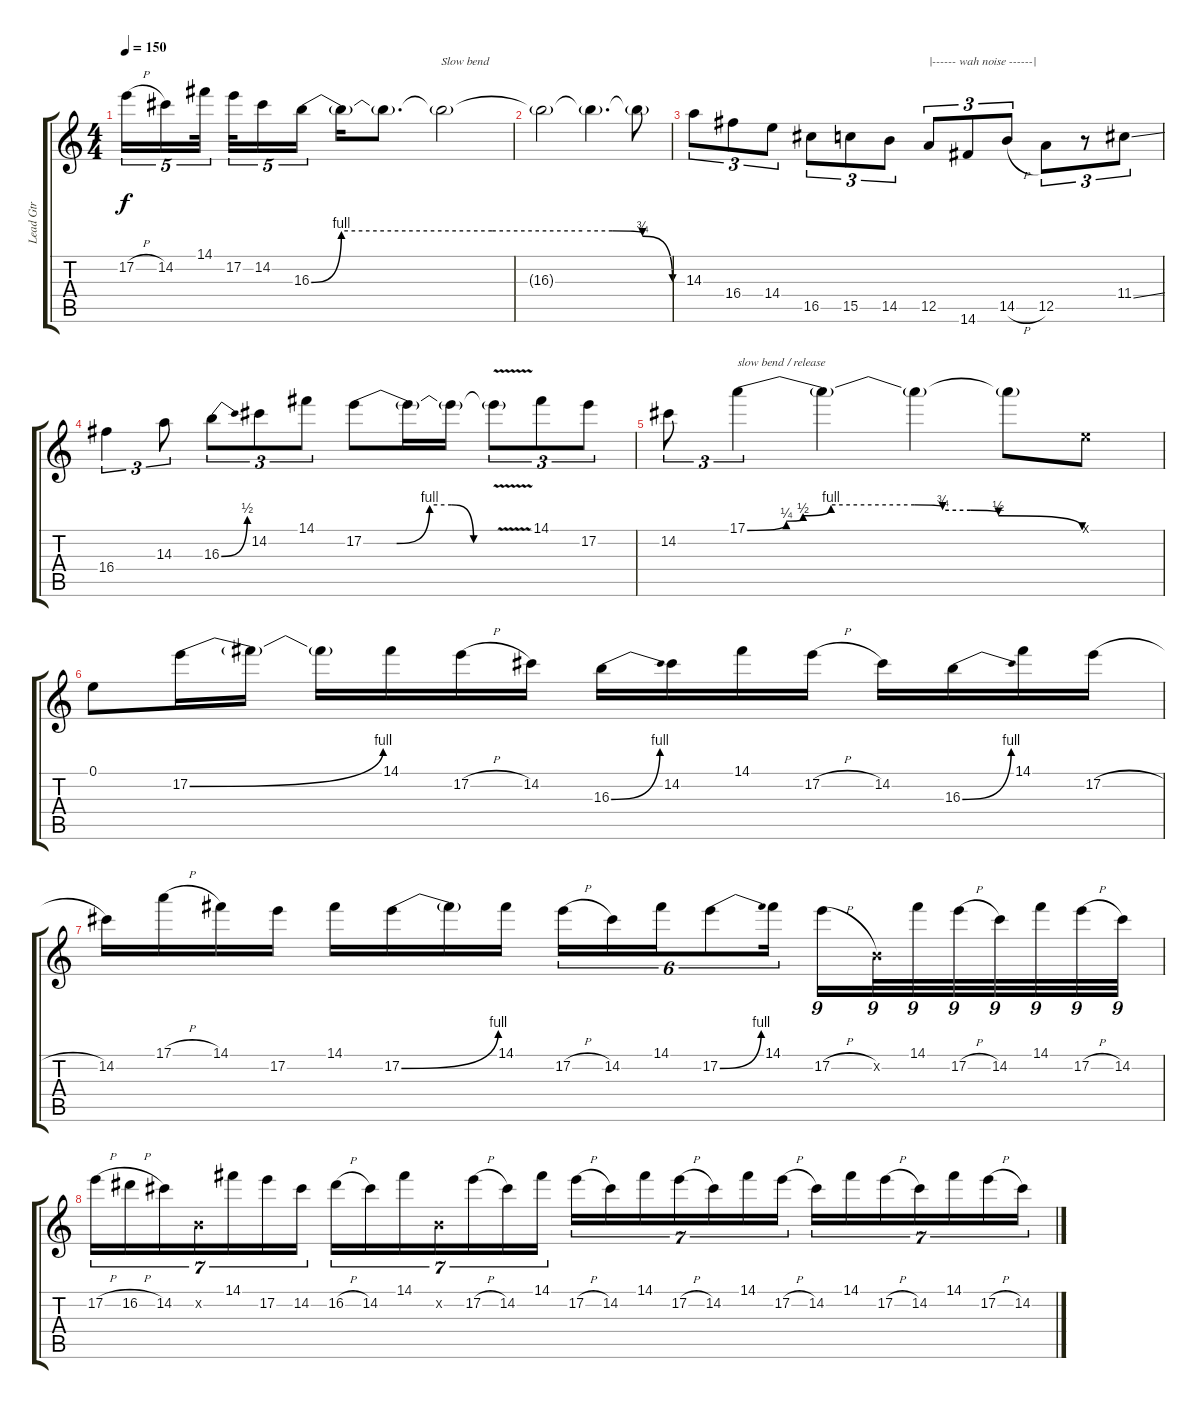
\track ("Lead Gtr" "Lead Gtr") {instrument overdrivenguitar}
\staff {score tabs}
\tuning (E4 B3 G3 D3 A2 E2) {hide}
\ts (4 4)
\tempo 150
\clef g2
\ks c
17.2{h}.16{tu (5 4) dy f} 14.2.16{tu (5 4)} 14.1.32{tu (5 4) beam splitsecondary} 17.2.32{tu (5 4)} 14.2.16{tu (5 4)} 16.3{be (custom 0 0 5 4 30 4 45 4 50 4 55 3 60 0)}.16{tu (5 4)} 16.3{t}.16 16.3{t}.8{d} 16.3{t}.2{txt "Slow bend"} |
16.3{t}.2 16.3{t}.4{d} 16.3{t}.8 |
14.3.8{tu (3 2)} 16.4.8{tu (3 2)} 14.4.8{tu (3 2)} 16.5.8{tu (3 2)} 15.5.8{tu (3 2)} 14.5.8{tu (3 2)} 12.5.8{tu (3 2) txt "|------ wah noise ------|"} 14.6.8{tu (3 2)} 14.5{h}.8{tu (3 2)} 12.5.8{tu (3 2)} r.8{tu (3 2)} 11.4{ss}.8{tu (3 2)} |
16.4.4{tu (3 2)} 14.3.8{tu (3 2)} 16.3{be (bend 0 0 60 2)}.8{tu (3 2)} 14.2.8{tu (3 2)} 14.1.8{tu (3 2)} 17.2{be (custom 0 0 15 0 30 4 40 4 50 0 60 0)}.8 17.2{t}.16 17.2{t}.16 17.2{v t}.8{tu (3 2)} 14.1.8{tu (3 2)} 17.2.8{tu (3 2)} |
14.2.8{tu (3 2)} 17.1{be (custom 0 0 7 1 10 2 15 4 30 4 35 3 40 3 45 2 60 0)}.4{tu (3 2) txt "slow bend / release"} 17.1{t}.4 17.1{t}.4 17.1{t}.8 0.1{x}.8 |
0.1.8 17.2{be (bend 0 0 60 4)}.16 17.2{t}.16 17.2{t}.16 14.1.16 17.2{h}.16 14.2.16 16.3{be (bend 0 0 60 4)}.16 14.2.16 14.1.16 17.2{h}.16 14.2.16 16.3{be (bend 0 0 60 4)}.16 14.1.16 17.2{h}.16 |
14.2.16 17.1{h}.16 14.1.16 17.2.16 14.1.16 17.2{be (bend 0 0 60 4)}.16 17.2{t}.16 14.1.16 17.2{h}.16{tu (6 4)} 14.2.16{tu (6 4)} 14.1.16{tu (6 4)} 17.2{be (bend 0 0 60 4)}.8{tu (6 4)} 14.1.16{tu (6 4)} 17.2{h}.16{tu (9 8)} 0.2{x}.32{tu (9 8)} 14.1.32{tu (9 8)} 17.2{h}.32{tu (9 8)} 14.2.32{tu (9 8)} 14.1.32{tu (9 8)} 17.2{h}.32{tu (9 8)} 14.2.32{tu (9 8)} |
17.2{h}.16{tu (7 4)} 16.2{h}.16{tu (7 4)} 14.2.16{tu (7 4)} 0.2{x}.16{tu (7 4)} 14.1.16{tu (7 4)} 17.2.16{tu (7 4)} 14.2.16{tu (7 4)} 16.2{h}.16{tu (7 4)} 14.2.16{tu (7 4)} 14.1.16{tu (7 4)} 0.2{x}.16{tu (7 4)} 17.2{h}.16{tu (7 4)} 14.2.16{tu (7 4)} 14.1.16{tu (7 4)} 17.2{h}.16{tu (7 4)} 14.2.16{tu (7 4)} 14.1.16{tu (7 4)} 17.2{h}.16{tu (7 4)} 14.2.16{tu (7 4)} 14.1.16{tu (7 4)} 17.2{h}.16{tu (7 4)} 14.2.16{tu (7 4)} 14.1.16{tu (7 4)} 17.2{h}.16{tu (7 4)} 14.2.16{tu (7 4)} 14.1.16{tu (7 4)} 17.2{h}.16{tu (7 4)} 14.2.16{tu (7 4)}
